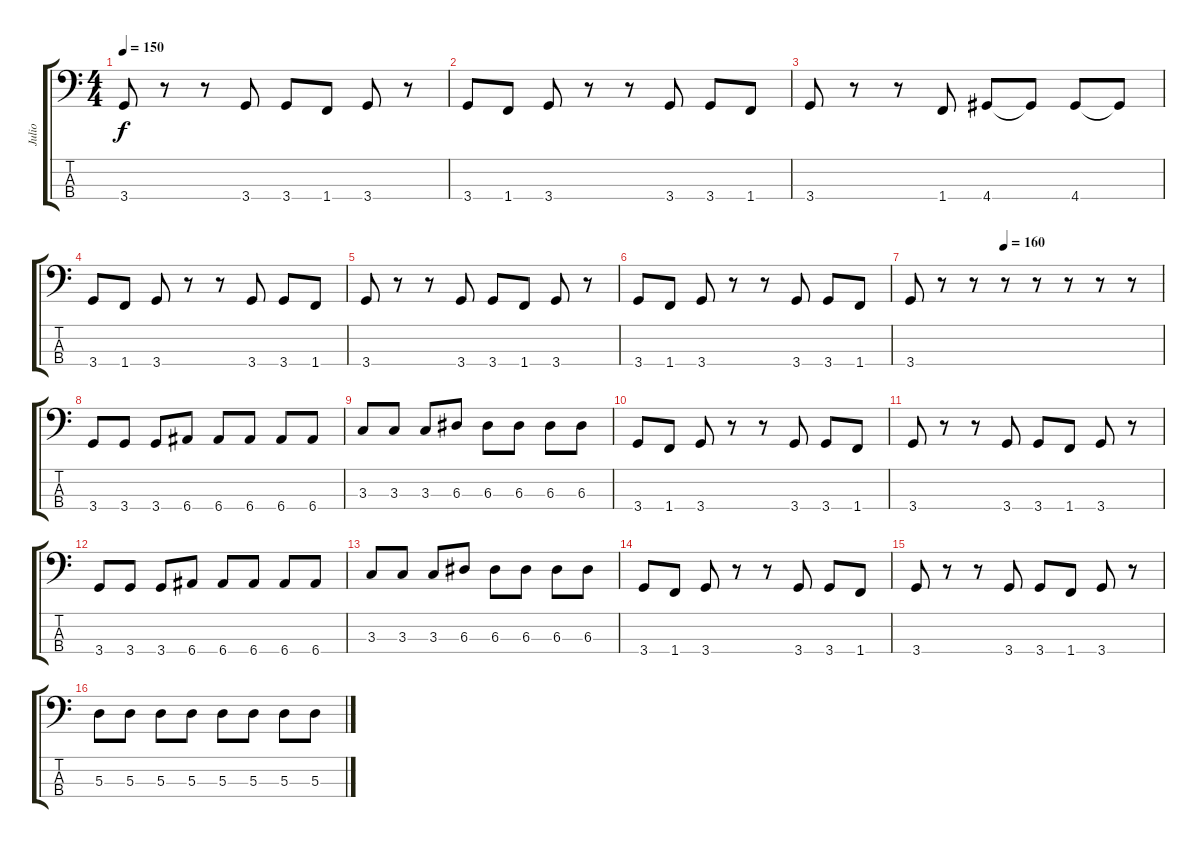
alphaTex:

\track ("Julio" "Julio") {instrument electricbassfinger}
\staff {score tabs}
\tuning (G2 D2 A1 E1) {hide}
\ts (4 4)
\tempo 150
\clef f4
\ks c
3.4.8{dy f} r.8 r.8 3.4.8 3.4.8 1.4.8 3.4.8 r.8 |
3.4.8 1.4.8 3.4.8 r.8 r.8 3.4.8 3.4.8 1.4.8 |
3.4.8 r.8 r.8 1.4.8 4.4.8 4.4{t}.8 4.4.8 4.4{t}.8 |
3.4.8 1.4.8 3.4.8 r.8 r.8 3.4.8 3.4.8 1.4.8 |
3.4.8 r.8 r.8 3.4.8 3.4.8 1.4.8 3.4.8 r.8 |
3.4.8 1.4.8 3.4.8 r.8 r.8 3.4.8 3.4.8 1.4.8 |
\tempo (160 0.375)
3.4.8 r.8 r.8 r.8 r.8 r.8 r.8 r.8 |
3.4.8 3.4.8 3.4.8 6.4.8 6.4.8 6.4.8 6.4.8 6.4.8 |
3.3.8 3.3.8 3.3.8 6.3.8 6.3.8 6.3.8 6.3.8 6.3.8 |
3.4.8 1.4.8 3.4.8 r.8 r.8 3.4.8 3.4.8 1.4.8 |
3.4.8 r.8 r.8 3.4.8 3.4.8 1.4.8 3.4.8 r.8 |
3.4.8 3.4.8 3.4.8 6.4.8 6.4.8 6.4.8 6.4.8 6.4.8 |
3.3.8 3.3.8 3.3.8 6.3.8 6.3.8 6.3.8 6.3.8 6.3.8 |
3.4.8 1.4.8 3.4.8 r.8 r.8 3.4.8 3.4.8 1.4.8 |
3.4.8 r.8 r.8 3.4.8 3.4.8 1.4.8 3.4.8 r.8 |
5.3.8 5.3.8 5.3.8 5.3.8 5.3.8 5.3.8 5.3.8 5.3.8
